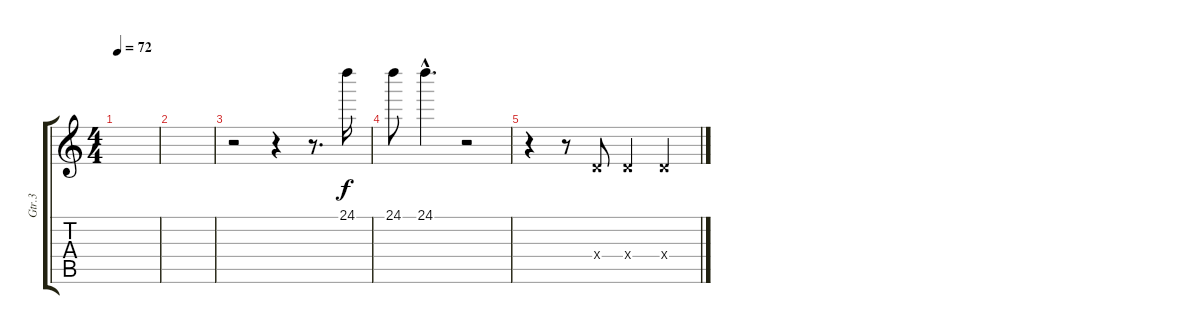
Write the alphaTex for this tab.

\track ("Gtr.3" "Gtr.3") {instrument distortionguitar}
\staff {score tabs}
\tuning (D4 D4 A3 D3 A2 D2) {hide}
\ts (4 4)
\tempo 72
\clef g2
\ks c
|
|
r.2 r.4 r.8{d} 24.1.16 |
24.1.8 24.1{hac}.4{d} r.2 |
r.4 r.8 0.4{x}.8 0.4{x}.4 0.4{x}.4
